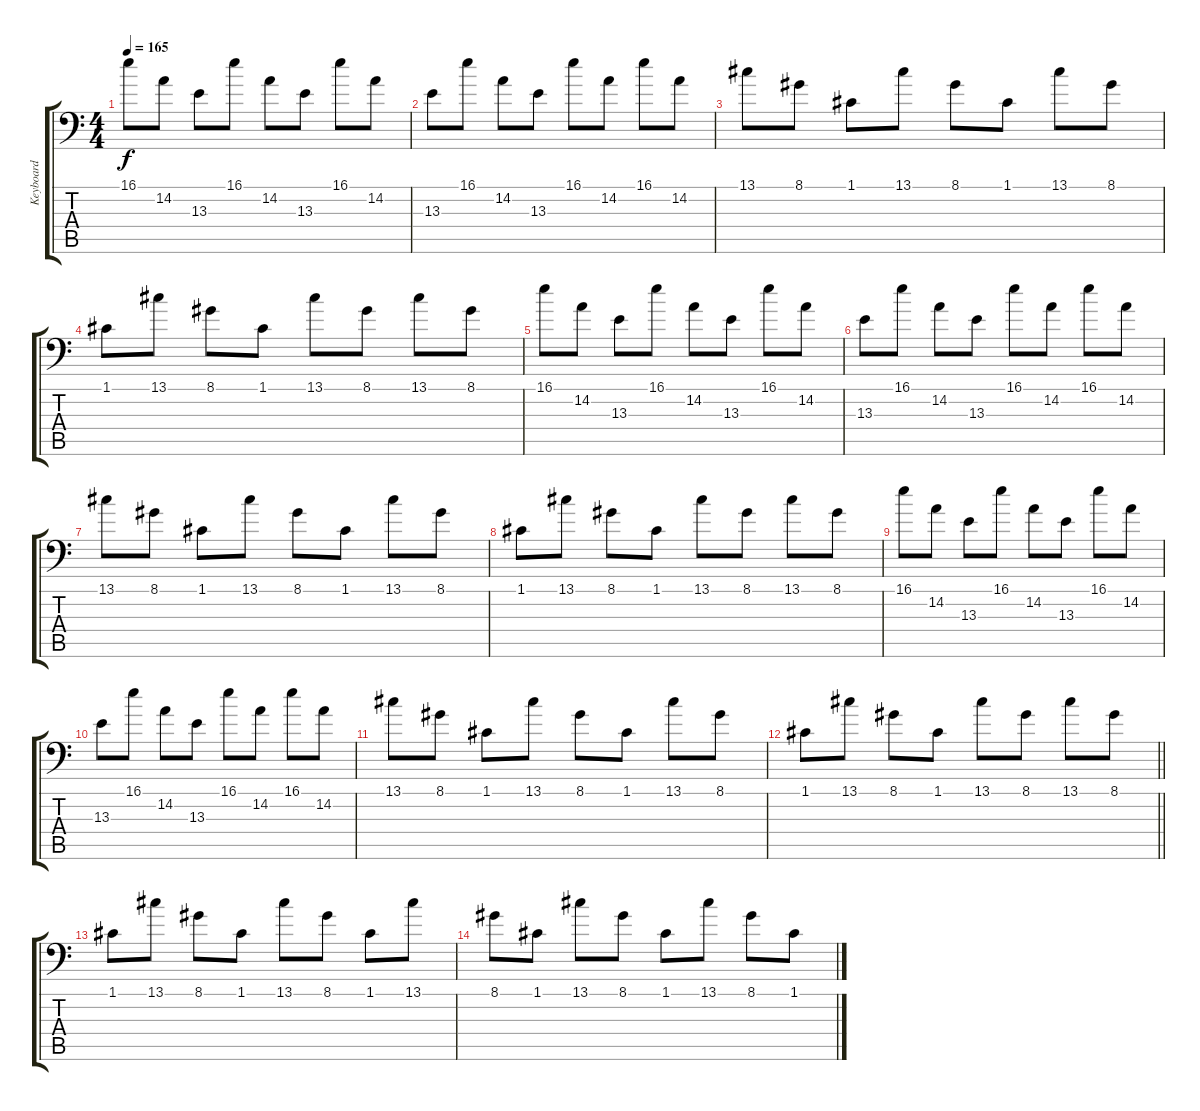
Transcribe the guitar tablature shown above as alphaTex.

\track ("Keyboard" "Keyboard") {instrument synthstrings1}
\staff {score tabs}
\tuning (C4 G3 Eb3 Bb2 F2 Bb1) {hide}
\ts (4 4)
\tempo 165
\clef f4
\ks c
16.1.8{dy f volume 9 instrument lead2sawtooth} 14.2.8 13.3.8 16.1.8 14.2.8 13.3.8 16.1.8 14.2.8 |
13.3.8 16.1.8 14.2.8 13.3.8 16.1.8 14.2.8 16.1.8 14.2.8 |
13.1.8 8.1.8 1.1.8 13.1.8 8.1.8 1.1.8 13.1.8 8.1.8 |
1.1.8 13.1.8 8.1.8 1.1.8 13.1.8 8.1.8 13.1.8 8.1.8 |
16.1.8{volume 9 instrument lead2sawtooth} 14.2.8 13.3.8 16.1.8 14.2.8 13.3.8 16.1.8 14.2.8 |
13.3.8 16.1.8 14.2.8 13.3.8 16.1.8 14.2.8 16.1.8 14.2.8 |
13.1.8 8.1.8 1.1.8 13.1.8 8.1.8 1.1.8 13.1.8 8.1.8 |
1.1.8 13.1.8 8.1.8 1.1.8 13.1.8 8.1.8 13.1.8 8.1.8 |
16.1.8{volume 9 instrument lead2sawtooth} 14.2.8 13.3.8 16.1.8 14.2.8 13.3.8 16.1.8 14.2.8 |
13.3.8 16.1.8 14.2.8 13.3.8 16.1.8 14.2.8 16.1.8 14.2.8 |
13.1.8 8.1.8 1.1.8 13.1.8 8.1.8 1.1.8 13.1.8 8.1.8 |
\barLineRight lightlight
1.1.8 13.1.8 8.1.8 1.1.8 13.1.8 8.1.8 13.1.8 8.1.8 |
1.1.8{volume 2} 13.1.8 8.1.8 1.1.8 13.1.8 8.1.8 1.1.8 13.1.8 |
8.1.8 1.1.8 13.1.8 8.1.8 1.1.8 13.1.8 8.1.8 1.1.8
